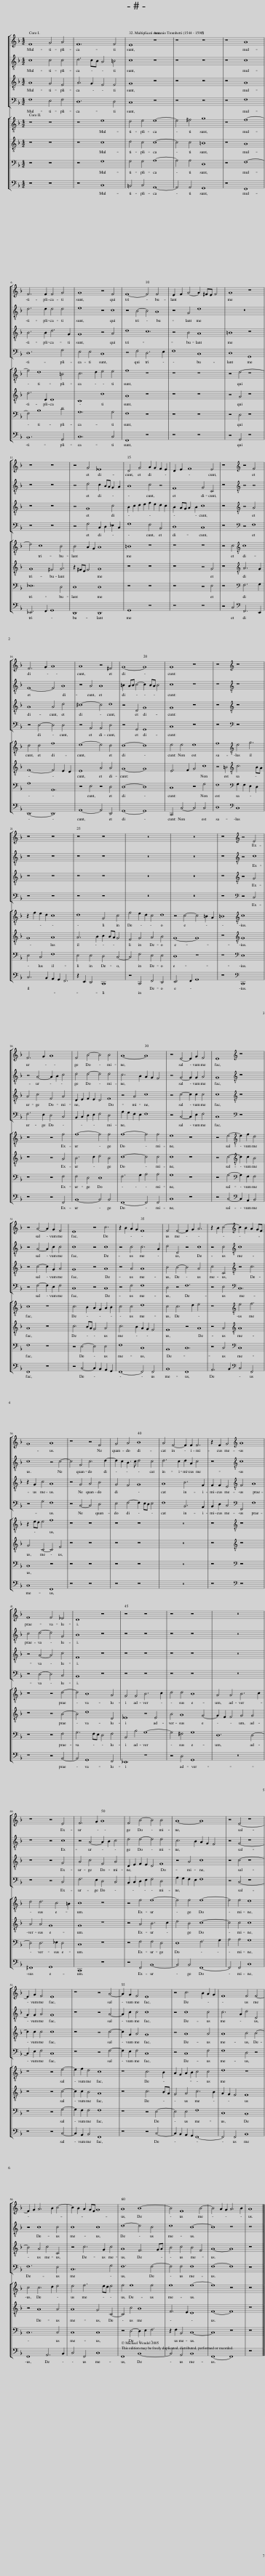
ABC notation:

X:1
%%score [ 1 2 3 4 ] [ 5 6 7 8 ]
L:1/8
M:4/2
I:linebreak $
K:F
V:1 treble
V:2 treble-8
V:3 treble-8
V:4 bass
V:5 treble-8
V:6 treble-8
V:7 bass
V:8 bass
V:1
 F8 G4 A4 | F12 F4 | E8 z8 | z8 z8 | z8 A8 |$ %5
 F6 F2 F4 G4 | G8 z4 F4 | F8- F4 F4 | E2 F2 G4- G2 ^FE F4 | G8 z8 |$ %10
 z8 z8 | z4 G4 _E8 | D4 G4 A2 G2 F2 E2 | D2 E2 F8 E4 | z8[K:treble] z4 F4 |$ %15
 F6 G2 A8 | A8 z4 ^F4 | G8- G8 | G8 z8 | z8[K:treble] z8 |$ %20
 z8 z8 | z8 z8 | z16 | z16 | z8[K:treble] z4 E4 |$ %25
 F6 G2 A8 | F4 B4- B4 B4 | A8- A8 | z4 E4- E2 G2 F4 | E8[K:treble] z8 |$ %30
 z4 A4- A2 G2 F4 | E8 z4 c6 | z2 B2 A2 G2 F8 | F4 F4- F2 G2 A6 | z2 B2 c4-[K:treble] c2 B2 A2 GF |$ %35
 G8 A8 | z8 z4 F4 | G4 A4 B8 | A4 F4- F2 F2 F6 | z2 F2 G4[K:treble] A8 |$ %40
 F8 F4 _E4 | D8 z8 | z8 z8 | z8 z8 | z16 |$ %45
 z8 z4 E4 | F6 G2 A8 | F4 B4- B4 B4 | A8- A8 | z4 E4- z8 |$ %50
 E2 G2 F4 E8 | z8 z4 A4- | A2 G2 F4 E8 | z4 c6 B2 A2 G2 | F8 F4 F4- |$ %55
 F2 G2 A6 B2 c4- | c2 B2 A2 GF G8 | A8 B8- | B4 F8 B4- | B4 A2 G2 A6 B2 | %60
 A8 |] %61
V:2
 c8 c4 c4 | d6 cB A4 =B4 | c8 z8 | z8 z8 | z8 c8 |$ %5
 d6 d2 d4 d4 | e8 z4 c8 | z4 B4- B4 A8 | z4 G4 d8 | z16 |$ %10
 z8 z8 | z4 d4 c2 BA G2 A2 | B8 c4 z4 | F8 G4 C4 | z8[K:treble-8] z4 z4 |$ %15
 F8- F4 A8 | z4 A4 A8 | =B2 AB c4- c2 BA B4 | c8 z8 | z8[K:treble-8] z8 |$ %20
 z8 z8 | z8 z8 | z16 | z16 | z8[K:treble-8] z4 c8 |$ %25
 z4 A4- A2 B2 c4 | d4 d4- d4 d4 | c6 B2 A2 G2 F4 | z4 G4- G2 G2 A4 | G8[K:treble-8] z8 |$ %30
 z4 A4- A2 c2 c4 | c8 z4 c8 | z4 c4 c6 A2 | d4 D4 z4 c8 | z4 c4[K:treble-8] c8 |$ %35
 c8 z4 c4- | c4 F4 c6 d2- | d2 c2 B3 c d4 c4 | d6 c2 d2 A2 c4 | z8[K:treble-8] c8 |$ %40
 c4 d4- d4 G4 | B8 z8 | z8 z8 | z8 z8 | z16 |$ %45
 z8 z4 c8 | z4 A4- A2 B2 c4 | d4 d4- d4 d4 | c6 B2 A2 G2 F4 | z4 G4- z8 |$ %50
 G2 G2 A4 G8 | z8 z4 A4- | A2 c2 c4 c8 | z4 c8 c4 | c6 A2 d4 D4 |$ %55
 z4 c8 c4 | c8 c8 | d8- d4 c4 | d8 c8- | c8 z8 | %60
 z8 |] %61
V:3
 A8 G4 F4 | A6 G2 F4 F4 | G8 z8 | z8 z8 | z8 A8 |$ %5
 B6 B2 d6 G2 | G8 z4 A4 | d8 c12 | z4 B4 A8 | =B8 z8 |$ %10
 z8 z8 | z4 G8 c4 | B2 c2 d2 e2 f2 e2 d2 c2 | B2 AG A2 B2 c8 | z8[K:treble-8] z4 A4 |$ %15
 A8 A4 d4 | ^c8- c4 d8 | z4 D4 G8 | G8 z8 | z8[K:treble-8] z8 |$ %20
 z8 z8 | z8 z8 | z16 | z16 | z8[K:treble-8] z4 G4 |$ %25
 A4 c4 F4 A4 | D2 E2 F2 E2 D4 F8 | z4 A4 c8 | z4 c4- c2 c2 c4 | c8[K:treble-8] z8 |$ %30
 z4 c4- c2 G2 A4 | G8 z4 A8 | z4 A4 A8 | B4 B4- B4 A4 | c4 C4[K:treble-8] z4 c6 |$ %35
 z2 G2 c4 A8 | z4 G4 A4 B4 | G4 F4 G8 | A8 B6 F2 | F2 F2 E4[K:treble-8] F4 A8 |$ %40
 z4 A4- A4 c4 | F8 z8 | z8 z8 | z8 z8 | z16 |$ %45
 z8 z4 G4 | A4 c4 F4 A4 | D2 E2 F2 E2 D4 F8 | z4 A4 c8 | z4 c4- z8 |$ %50
 c2 c2 c4 c8 | z8 z4 c4- | c2 G2 A4 G8 | z4 A8 A4 | A8 B4 B4- |$ %55
 B4 A4 c4 C4 | z4 c6 G2 c4 | A8 F6 GA | B4 c4 B4 F4 | A8- A8 | %60
 z8 |] %61
V:4
 F,8 E,4 F,4 | D,12 D,4 | C,8 z8 | z8 z8 | z8 F,8 |$ %5
 D,12 G,4 | E,4 E,4 C,8 | z4 F,4 D,6 E,2 | F,8 C,8 | D,8 G,,8 |$ %10
 z8 z8 | z4 G,4 C,2 D,2 _E,2 C,2 | G,8 F,4 B,,4 | D,8 C,8 | z8[K:bass] z4 F,8 |$ %15
 z4 D,4- D,4 D,4 | z4 A,,4 A,,4 D,4 | z4 G,,4 G,,8 | C,8 z8 | z8[K:bass] z8 |$ %20
 z8 z8 | z8 z8 | z16 | z16 | z8[K:bass] z4 C,4 |$ %25
 F,6 E,2 D,4 C,4 | B,,2 C,2 D,2 E,2 F,4 D,4 | A,2 G,2 F,2 E,2 F,8 | z4 C,4- C,2 E,2 F,4 | C,8[K:bass] z8 |$ %30
 z4 F,4- F,2 E,2 F,4 | C,8 z4 C,8 | z4 F,4 F,8 | D,4 z4 F,12 | z4 E,4[K:bass] C,12 |$ %35
 z4 G,4 F,8 | z4 C,4- C,4 D,4 | E,4 F,4- F,2 E,D, E,4 | F,8 B,,6 A,,2 | B,,2 D,2 C,4[K:bass] F,,4 F,8 |$ %40
 z4 D,4- D,4 C,4 | B,,8 z8 | z8 z8 | z8 z8 | z16 |$ %45
 z8 z4 C,4 | F,6 E,2 D,4 C,4 | B,,2 C,2 D,2 E,2 F,4 D,4 | A,2 G,2 F,2 E,2 F,8 | z4 C,4- z8 |$ %50
 C,2 E,2 F,4 C,8 | z8 z4 F,4- | F,2 E,2 F,4 C,8 | z4 C,8 F,4 | F,8 D,4 z4 |$ %55
 F,12 E,4 | C,12 G,4 | F,12 F,4- | F,4 F,4 F,8 | F,8- F,8 | %60
 z8 |] %61
V:5
 z8 z8 | z8 e8 | d4 e4 e8- | e4 ^f4 g8 | z8 f8- |$ %5
 f4 d8 =B4 | c6 d2 e4 e4 | f8 z8 | z8 z8 | z4 d4- z8 |$ %10
 d4 c8 B4 | B4 A2 G2 A8 | =B8 z8 | z8 z8 | z4 c4[K:treble-8] c8 |$ %15
 d4 d4 f8 | e8- e4 d4 | d8- d8 | e4 e4 e8 | f8[K:treble-8] e4 g6 |$ %20
 z2 f2 e2 d2 c8 | d8 G4 c4 | f4 e2 d2 c4 d8 | z4 c4- c4 =B2 A2 | =B8[K:treble-8] c8 |$ %25
 z8 z4 f4 | f8- f4 f4 | f8- f4 f4 | e8 z8 | z4 e4-[K:treble-8] e2 f2 d4 |$ %30
 c8 z8 | c6 B2 A2 G2 A2 B2 | c4 c4 d8 | c4 c6 d2 e4 | z8[K:treble-8] e4 f6 |$ %35
 z2 ed e4 f8 | z8 z8 | z8 z8 | z16 | z8[K:treble-8] z8 |$ %40
 z8 z4 d4- | d4 B8 A4 | G4 G4 B6 c2 | d4 d4 B8 | A4 A4 B6 c2 |$ %45
 d4 d6 c4 =B2 | c8 z8 | z4 f4 f8- | f4 f4 f8- | f4 f4 e8 |$ %50
 z8 z4 e4- | e2 f2 d4 c8 | z8 c6 B2 | A2 G2 A2 B2 c4 c4 | d8 z8 |$ %55
 c4 c6 d2 e4 | e4 f6 ed e4 | f4 f8 f4 | f8 f8- | f8 z8 | %60
 z8 |] %61
V:6
 z8 z8 | z8 c8 | d4 c4 c8- | c4 c4 =B8 | z8 A8 |$ %5
 d6 D2 D8 | C8 c8 | A8 z8 | z8 z8 | z4 G4 z8 |$ %10
 G8 ^F4 G6 | z2 ^FE F4 G8 | z8 z8 | z8 z4 G4 | z8[K:treble-8] A6 G2 |$ %15
 F8- F4 E2 D2 | E8 A4 A4 | G8- G8 | E6 F2 G4 c8 | z4 =B4[K:treble-8] c6 BA |$ %20
 G8 A8 | A6 B2 c2 BA G4 | F4 G4 A4 B4 | G8- G8 | z8[K:treble-8] G8 |$ %25
 z8 z4 A4 | B6 c2 d4 B4 | c8- c4 c4 | c8 z8 | z4 c4-[K:treble-8] c2 c2 B4 |$ %30
 A8 z8 | c6 BA G4 A4 | c6 B2 A2 G2 F4 | F8 z4 A8 | z4 A4[K:treble-8] A8 |$ %35
 G4 C4- C4 F4 | z8 z8 | z8 z8 | z16 | z8[K:treble-8] z8 |$ %40
 z8 z4 B4- | B4 d8 D4 | _E8 z4 E4 | B4 A8 G4- | G2 F2 F4 G4 G4 |$ %45
 A4 A4 G8 | G8 z8 | z4 A4 B6 c2 | d4 B4 c8- | c4 c4 c8 |$ %50
 z8 z4 c4- | c2 c2 B4 A8 | z8 c6 BA | G4 A4 c6 B2 | A2 G2 F4 F8 |$ %55
 z4 A8 A4 | A8 G4 C4- | C4 c4 B8 | F6 E2 D8 | F8- F8 | %60
 z8 |] %61
V:7
 z8 z8 | z8 G,8 | G,4 G,4 A,8- | A,4 A,4 D,8 | z8 F,8- |$ %5
 F,4 B,8 D4 | G,12 G,4 | F,8 z8 | z8 z8 | z4 D,4 z8 |$ %10
 _E,12 D,4 | D,8 D,8 | z8 z8 | z8 z4 E,4 | z8[K:bass] F,6 G,2 |$ %15
 A,8 A,,12 | z4 E,4 z4 D,4 | D,8- D,8 | C,8 z4 G,4 | F,8[K:bass] G,2 F,2 E,2 D,2 |$ %20
 E,4 C,4 F,8 | E,4 E,4 D,4 C,4- | C,4 F,4 E,4 E,4 | D,8 z8 | z8[K:bass] E,8 |$ %25
 z8 z4 F,4 | F,4 D,4 D,8 | F,6 G,2 A,4 A,4 | G,8 z8 | z4 G,4-[K:bass] G,2 F,2 F,4 |$ %30
 F,8 z8 | z4 E,4- E,4 E,4 | F,8 C,8 | B,,8 C,12 | z4 C,4[K:bass] C,8 |$ %35
 C,8 z8 | z8 z8 | z8 z8 | z16 | z8[K:bass] z8 |$ %40
 z8 z4 F,4 | G,6 F,E, D,4 F,4 | B,,4 B,4 G,8- | G,4 ^F,4 G,8 | D,12 D,4- |$ %45
 D,4 D,6 _E,2 D,4 | C,8 z8 | z4 F,4 F,4 D,4 | D,8 F,6 G,2 | A,4 A,4 G,8 |$ %50
 z8 z4 G,4- | G,2 F,2 F,4 F,8 | z8 z4 E,4- | E,4 E,4 F,8 | C,8 B,,8 |$ %55
 C,12 C,4 | C,8 C,8 | z4 D,4- D,2 E,2 F,6 | z2 F,2 B,,4 C,8- | C,8 z8 | %60
 z8 |] %61
V:8
 z8 z8 | z8 C,8 | =B,,4 C,4 A,,8- | A,,4 A,,4 G,,8 | z8 F,,8 |$ %5
 B,,12 G,,4 | C,12 C,4 | F,,8 z8 | z8 z8 | z4 G,,4 z8 |$ %10
 _E,,6 F,,2 G,,8 | D,,8 D,,8 | G,,8 z8 | z8 z8 | z4 C,4[K:bass] F,,6 E,,2 |$ %15
 D,,8- D,,8 | A,,8- A,,4 D,,4 | G,,8- G,,8 | C,,4 C,4- C,4 C,4 | D,8[K:bass] C,8 |$ %20
 C,6 B,,2 A,,2 G,,2 F,,6 | z2 E,,2 D,,4 C,,8 | z4 C,,4 F,,4 D,,4 | E,,6 F,,2 G,,8 | z8[K:bass] C,,8 |$ %25
 z8 z4 F,,4 | B,,8- B,,4 B,,4 | F,,8- F,,4 F,,4 | C,8 z8 | z4 C,4-[K:bass] C,2 A,,2 B,,4 |$ %30
 F,,8 z8 | z4 C,4- C,2 B,,2 A,,2 G,,2 | F,,8- F,,4 F,,4 | B,,8 F,,8 | A,,6 B,,2[K:bass] C,4 F,,4 |$ %35
 C,8 F,,8 | z8 z8 | z8 z8 | z16 | z8[K:bass] z8 |$ %40
 z8 z4 B,,4- | B,,4 G,,8 F,,4 | _E,,8 z8 | z4 D,4 G,,8 | z16 |$ %45
 ^F,,8 G,,8 | C,,8 z8 | z4 F,,4 B,,8- | B,,4 B,,4 F,,8- | F,,4 F,,4 C,8 |$ %50
 z8 z4 C,4- | C,2 A,,2 B,,4 F,,8 | z8 z4 C,4- | C,2 B,,2 A,,2 G,,2 F,,8- | F,,4 F,,4 B,,8 |$ %55
 F,,8 A,,6 B,,2 | C,4 F,,4 C,8 | F,,8 B,,8- | B,,4 A,,4 B,,8 | F,,8- F,,8 | %60
 z8 |] %61
